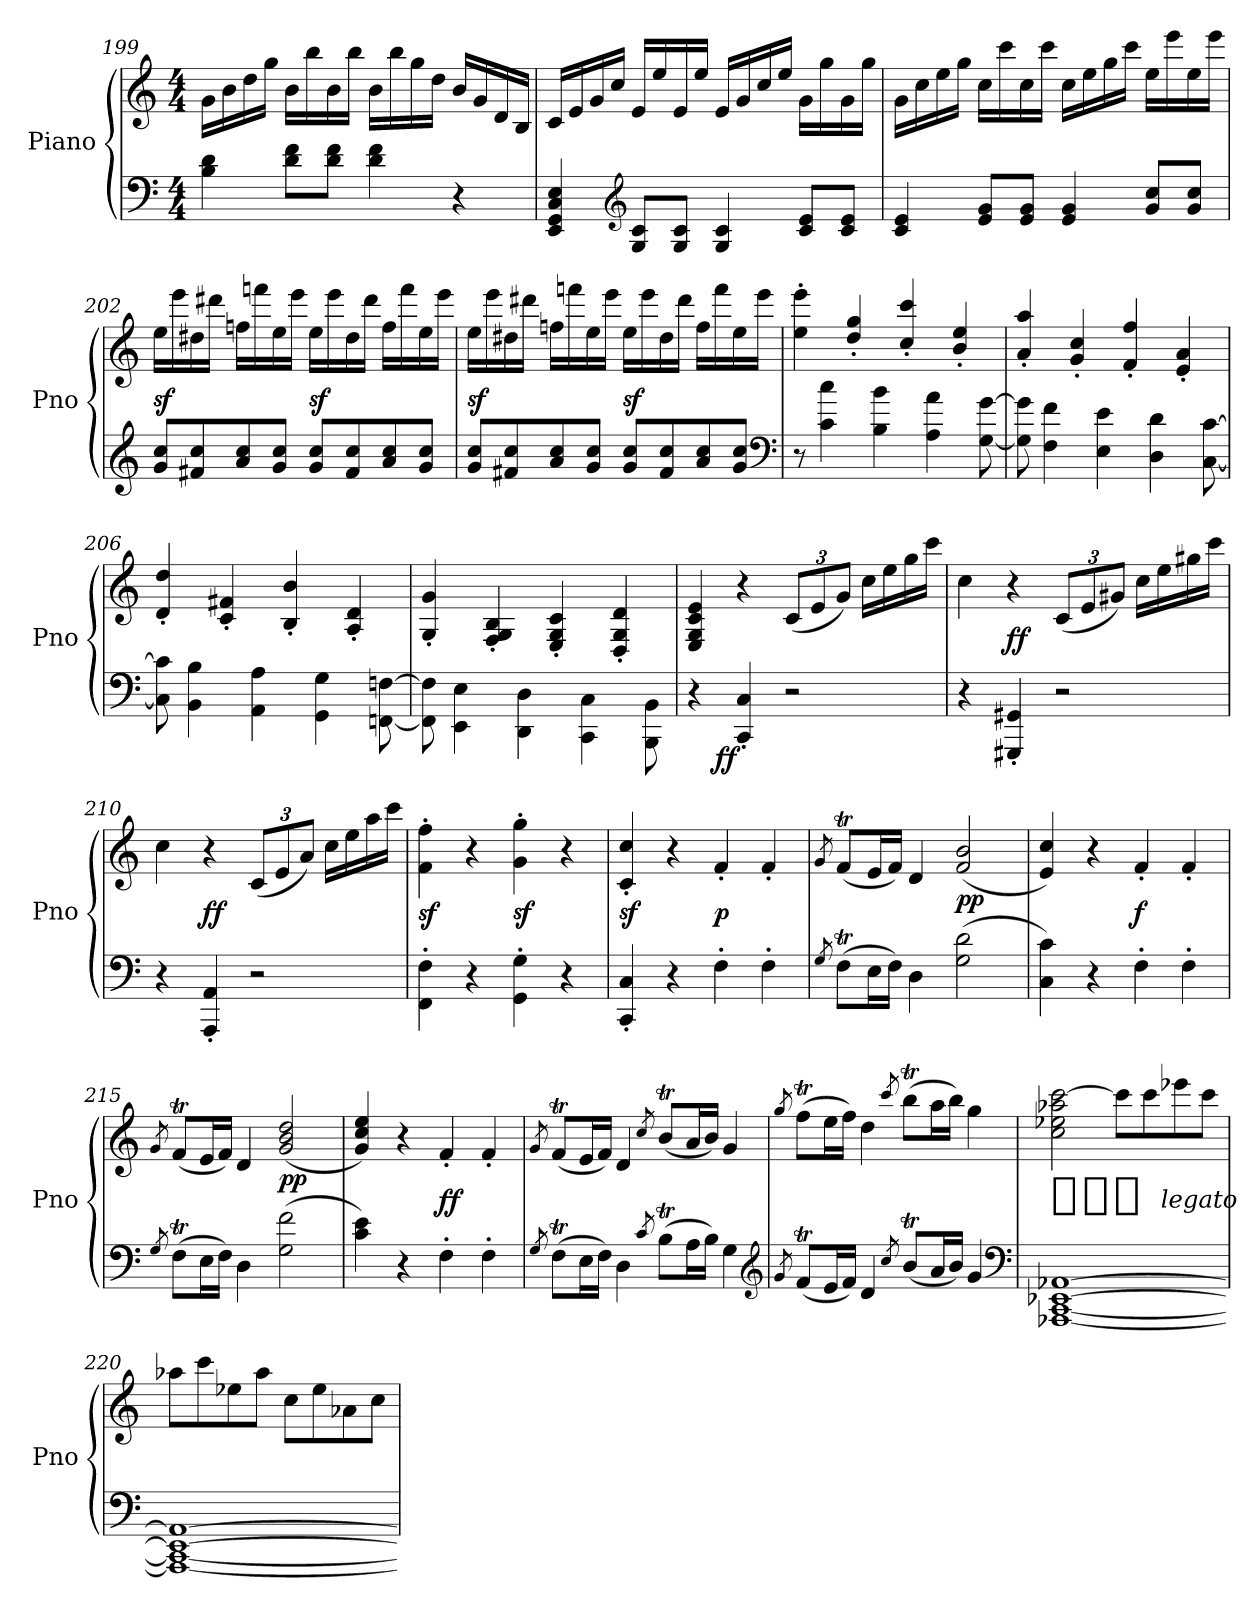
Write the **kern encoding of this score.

**kern	**kern	**dynam
*part1	*part1	*part1
*staff2	*staff1	*staff1/2
*I"Piano	*	*
*I'Pno	*	*
*clefF4	*clefG2	*
*k[]	*k[]	*
*C:	*C:	*
*M4/4	*M4/4	*
=199	=199	=199
4B 4d	16gLL	.
.	16b	.
.	16dd	.
.	16ggJJ	.
8d 8fL	16bLL	.
.	16bb	.
8d 8fJ	16b	.
.	16bbJJ	.
4d 4f	16bLL	.
.	16bb	.
.	16gg	.
.	16ddJJ	.
4r	16bLL	.
.	16g	.
.	16d	.
.	16BJJ	.
=200	=200	=200
4EE 4GG 4C 4E	16cLL	.
.	16e	.
.	16g	.
.	16ccJJ	.
*clefG2	*	*
8G 8cL	16eLL	.
.	16ee	.
8G 8cJ	16e	.
.	16eeJJ	.
4G 4c	16eLL	.
.	16g	.
.	16cc	.
.	16eeJJ	.
8c 8eL	16gLL	.
.	16gg	.
8c 8eJ	16g	.
.	16ggJJ	.
=201	=201	=201
4c 4e	16gLL	.
.	16cc	.
.	16ee	.
.	16ggJJ	.
8e 8gL	16ccLL	.
.	16ccc	.
8e 8gJ	16cc	.
.	16cccJJ	.
4e 4g	16ccLL	.
.	16ee	.
.	16gg	.
.	16cccJJ	.
8g 8ccL	16eeLL	.
.	16eee	.
8g 8ccJ	16ee	.
.	16eeeJJ	.
=202	=202	=202
8g 8ccL	16eeLL	sf
.	16eee	.
8f#X 8cc	16dd#X	.
.	16ddd#XJJ	.
8a 8cc	16ffnLL	.
.	16fffn	.
8g 8ccJ	16ee	.
.	16eeeJJ	.
8g 8ccL	16eeLL	sf
.	16eee	.
8f# 8cc	16dd#	.
.	16ddd#JJ	.
8a 8cc	16ffLL	.
.	16fff	.
8g 8ccJ	16ee	.
.	16eeeJJ	.
=203	=203	=203
8g 8ccL	16eeLL	sf
.	16eee	.
8f#X 8cc	16dd#X	.
.	16ddd#XJJ	.
8a 8cc	16ffnLL	.
.	16fffn	.
8g 8ccJ	16ee	.
.	16eeeJJ	.
8g 8ccL	16eeLL	sf
.	16eee	.
8f# 8cc	16dd#	.
.	16ddd#JJ	.
8a 8cc	16ffLL	.
.	16fff	.
8g 8ccJ	16ee	.
.	16eeeJJ	.
*clefF4	*	*
=204	=204	=204
8r	4ee' 4eee'	.
4c\ 4cc\	.	.
.	4dd'>/ 4gg'>/	.
4B\ 4b\	.	.
.	4cc'>/ 4ccc'>/	.
4A\ 4a\	.	.
.	4b'>/ 4ee'>/	.
[8G\ [8g\	.	.
=205	=205	=205
8G]\ 8g]\	4a'>/ 4aa'>/	.
4F\ 4f\	.	.
.	4g'>/ 4cc'>/	.
4E\ 4e\	.	.
.	4f'>/ 4ff'>/	.
4D\ 4d\	.	.
.	4e'>/ 4a'>/	.
[8C [8c	.	.
=206	=206	=206
8C] 8c]	4d'> 4dd'>	.
4BB 4B	.	.
.	4c'> 4f#X'>	.
4AA 4A	.	.
.	4B'>/ 4b'>/	.
4GG\ 4G\	.	.
.	4A'>/ 4d'>/	.
[8FFn\ [8Fn\	.	.
=207	=207	=207
8FF]\ 8F]\	4G'>/ 4g'>/	.
4EE\ 4E\	.	.
.	4F'>/ 4G'>/ 4B'>/	.
4DD\ 4D\	.	.
.	4E'>/ 4G'>/ 4c'>/	.
4CC\ 4C\	.	.
.	4D'>/ 4G'>/ 4d'>/	.
8BBB\ 8BB\	.	.
=208	=208	=208
4r	4E 4G 4c 4e	.
!	!	!LO:DY:b=2:rj
4CC' 4C'	4r	ff
2r	(12cL	.
.	12e	.
.	12gJ)	.
.	16ccLL	.
.	16ee	.
.	16gg	.
.	16cccJJ	.
=209	=209	=209
4r	4cc	.
4GGG#X' 4GG#X'	4r	ff
2r	(12cL	.
.	12e	.
.	12g#XJ)	.
.	16ccLL	.
.	16ee	.
.	16gg#X	.
.	16cccJJ	.
=210	=210	=210
4r	4cc	.
4AAA' 4AA'	4r	ff
2r	(12cL	.
.	12e	.
.	12aJ)	.
.	16ccLL	.
.	16ee	.
.	16aa	.
.	16cccJJ	.
=211	=211	=211
4FF'\ 4F'\	4f' 4ff'	sf
4r	4r	.
4GG'\ 4G'\	4g' 4gg'	sf
4r	4r	.
=212	=212	=212
4CC' 4C'	4c' 4cc'	sf
4r	4r	.
4F'	4f'	p
4F'	4f'	.
=213	=213	=213
8qG	8qg	.
(8FTL	(8fTL	.
16EL	16eL	.
16FJJ)	16fJJ)	.
4D	4d	.
(2G 2d	(>2f 2b	pp
=214	=214	=214
4C 4c)	4e 4cc)	.
4r	4r	.
4F'	4f'	f
4F'	4f'	.
=215	=215	=215
8qG	8qg	.
(8FTL	(8fTL	.
16EL	16eL	.
16FJJ)	16fJJ)	.
4D	4d	.
(2G 2f	(>2g/ 2b/ 2dd/	pp
=216	=216	=216
4c 4e)	4g/ 4cc/ 4ee/)	.
4r	4r	.
4F'	4f'	ff
4F'	4f'	.
=217	=217	=217
8qG	8qg	.
(8FTL	(8fTL	.
16EL	16eL	.
16FJJ)	16fJJ)	.
4D	4d	.
8qc	8qcc	.
(8BtL	(8btL	.
16AL	16aL	.
16BJJ)	16bJJ)	.
4G	4g	.
*clefG2	*	*
=218	=218	=218
8qg	8qgg	.
(8fTL	(8ffTL	.
16eL	16eeL	.
16fJJ)	16ffJJ)	.
4d	4dd	.
8qcc	8qccc	.
(8btL	(8bbtL	.
16aL	16aaL	.
16bJJ)	16bbJJ)	.
4g	4gg	.
*clefF4	*	*
=219	=219	=219
!	!	!LO:DY:t=%s legato
[1AAA-X [1CC [1EE-X [1AA-X	2cc 2ee-X 2aa-X [2ccc	ffp
.	8cccL]	.
.	8ccc	.
.	8eee-X	.
.	8cccJ	.
=220	=220	=220
1AAA-_ 1CC_ 1EE-_> 1AA-_>	8aa-XL	.
.	8ccc	.
.	8ee-X	.
.	8aa-J	.
.	8ccL	.
.	8ee-	.
.	8a-X	.
.	8ccJ	.
=	=	=
*-	*-	*-
